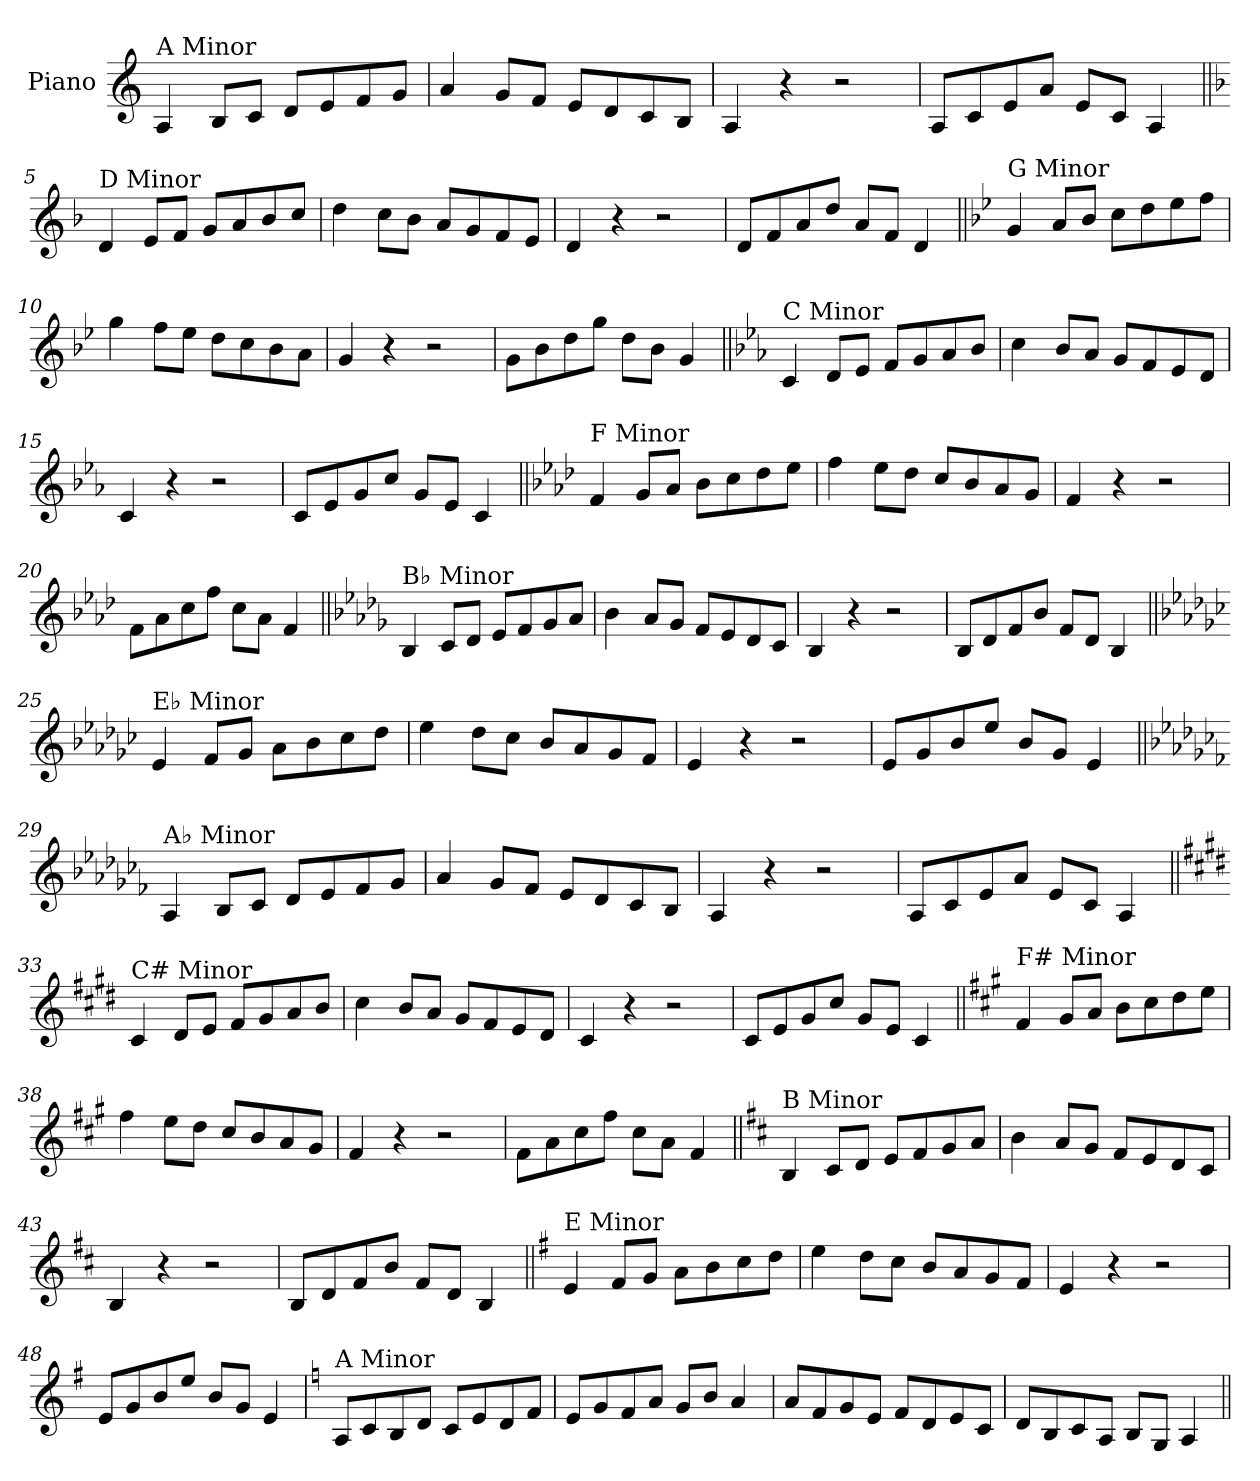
**kern
*part1
*staff1
*I"Piano
*I'Pno.
*clefG2
*k[]
=1
!LO:TX:a:t=A Minor
4A/
8B/L
8c/J
8d/L
8e/
8f/
8g/J
=2
4a/
8g/L
8f/J
8e/L
8d/
8c/
8B/J
=3
4A/
4r
2r
=4
8A/L
8c/
8e/
8a/J
8e/L
8c/J
4A/
!!LO:LB:g=z
=5||
*k[b-]
!LO:TX:a:t=D Minor
4d/
8e/L
8f/J
8g/L
8a/
8b-/
8cc/J
=6
4dd\
8cc\L
8b-\J
8a/L
8g/
8f/
8e/J
=7
4d/
4r
2r
=8
8d/L
8f/
8a/
8dd/J
8a/L
8f/J
4d/
!!LO:LB:g=z
=9||
*k[b-e-]
!LO:TX:a:t=G Minor
4g/
8a/L
8b-/J
8cc\L
8dd\
8ee-\
8ff\J
=10
4gg\
8ff\L
8ee-\J
8dd\L
8cc\
8b-\
8a\J
=11
4g/
4r
2r
=12
8g\L
8b-\
8dd\
8gg\J
8dd\L
8b-\J
4g/
!!LO:LB:g=z
=13||
*k[b-e-a-]
!LO:TX:a:t=C Minor
4c/
8d/L
8e-/J
8f/L
8g/
8a-/
8b-/J
=14
4cc\
8b-/L
8a-/J
8g/L
8f/
8e-/
8d/J
=15
4c/
4r
2r
=16
8c/L
8e-/
8g/
8cc/J
8g/L
8e-/J
4c/
!!LO:LB:g=z
=17||
*k[b-e-a-d-]
!LO:TX:a:t=F Minor
4f/
8g/L
8a-/J
8b-\L
8cc\
8dd-\
8ee-\J
=18
4ff\
8ee-\L
8dd-\J
8cc/L
8b-/
8a-/
8g/J
=19
4f/
4r
2r
=20
8f\L
8a-\
8cc\
8ff\J
8cc\L
8a-\J
4f/
!!LO:LB:g=z
=21||
*k[b-e-a-d-g-]
!LO:TX:a:t=B♭ Minor
4B-/
8c/L
8d-/J
8e-/L
8f/
8g-/
8a-/J
=22
4b-\
8a-/L
8g-/J
8f/L
8e-/
8d-/
8c/J
=23
4B-/
4r
2r
=24
8B-/L
8d-/
8f/
8b-/J
8f/L
8d-/J
4B-/
!!LO:LB:g=z
=25||
*k[b-e-a-d-g-c-]
!LO:TX:a:t=E♭ Minor
4e-/
8f/L
8g-/J
8a-\L
8b-\
8cc-\
8dd-\J
=26
4ee-\
8dd-\L
8cc-\J
8b-/L
8a-/
8g-/
8f/J
=27
4e-/
4r
2r
=28
8e-/L
8g-/
8b-/
8ee-/J
8b-/L
8g-/J
4e-/
!!LO:LB:g=z
=29||
*k[b-e-a-d-g-c-f-]
!LO:TX:a:t=A♭ Minor
4A-/
8B-/L
8c-/J
8d-/L
8e-/
8f-/
8g-/J
=30
4a-/
8g-/L
8f-/J
8e-/L
8d-/
8c-/
8B-/J
=31
4A-/
4r
2r
=32
8A-/L
8c-/
8e-/
8a-/J
8e-/L
8c-/J
4A-/
!!LO:LB:g=z
=33||
*k[f#c#g#d#]
!LO:TX:a:t=C# Minor
4c#/
8d#/L
8e/J
8f#/L
8g#/
8a/
8b/J
=34
4cc#\
8b/L
8a/J
8g#/L
8f#/
8e/
8d#/J
=35
4c#/
4r
2r
=36
8c#/L
8e/
8g#/
8cc#/J
8g#/L
8e/J
4c#/
!!LO:LB:g=z
=37||
*k[f#c#g#]
!LO:TX:a:t=F# Minor
4f#/
8g#/L
8a/J
8b\L
8cc#\
8dd\
8ee\J
=38
4ff#\
8ee\L
8dd\J
8cc#/L
8b/
8a/
8g#/J
=39
4f#/
4r
2r
=40
8f#\L
8a\
8cc#\
8ff#\J
8cc#\L
8a\J
4f#/
!!LO:LB:g=z
=41||
*k[f#c#]
!LO:TX:a:t=B Minor
4B/
8c#/L
8d/J
8e/L
8f#/
8g/
8a/J
=42
4b\
8a/L
8g/J
8f#/L
8e/
8d/
8c#/J
=43
4B/
4r
2r
=44
8B/L
8d/
8f#/
8b/J
8f#/L
8d/J
4B/
!!LO:LB:g=z
=45||
*k[f#]
!LO:TX:a:t=E Minor
4e/
8f#/L
8g/J
8a\L
8b\
8cc\
8dd\J
=46
4ee\
8dd\L
8cc\J
8b/L
8a/
8g/
8f#/J
=47
4e/
4r
2r
=48
8e/L
8g/
8b/
8ee/J
8b/L
8g/J
4e/
!!LO:PB:g=z
=49
*k[]
!LO:TX:a:t=A Minor
8A/L
8c/
8B/
8d/J
8c/L
8e/
8d/
8f/J
=50
8e/L
8g/
8f/
8a/J
8g/L
8b/J
4a/
=51
8a/L
8f/
8g/
8e/J
8f/L
8d/
8e/
8c/J
=52
8d/L
8B/
8c/
8A/J
8B/L
8G/J
4A/
=||
*-
